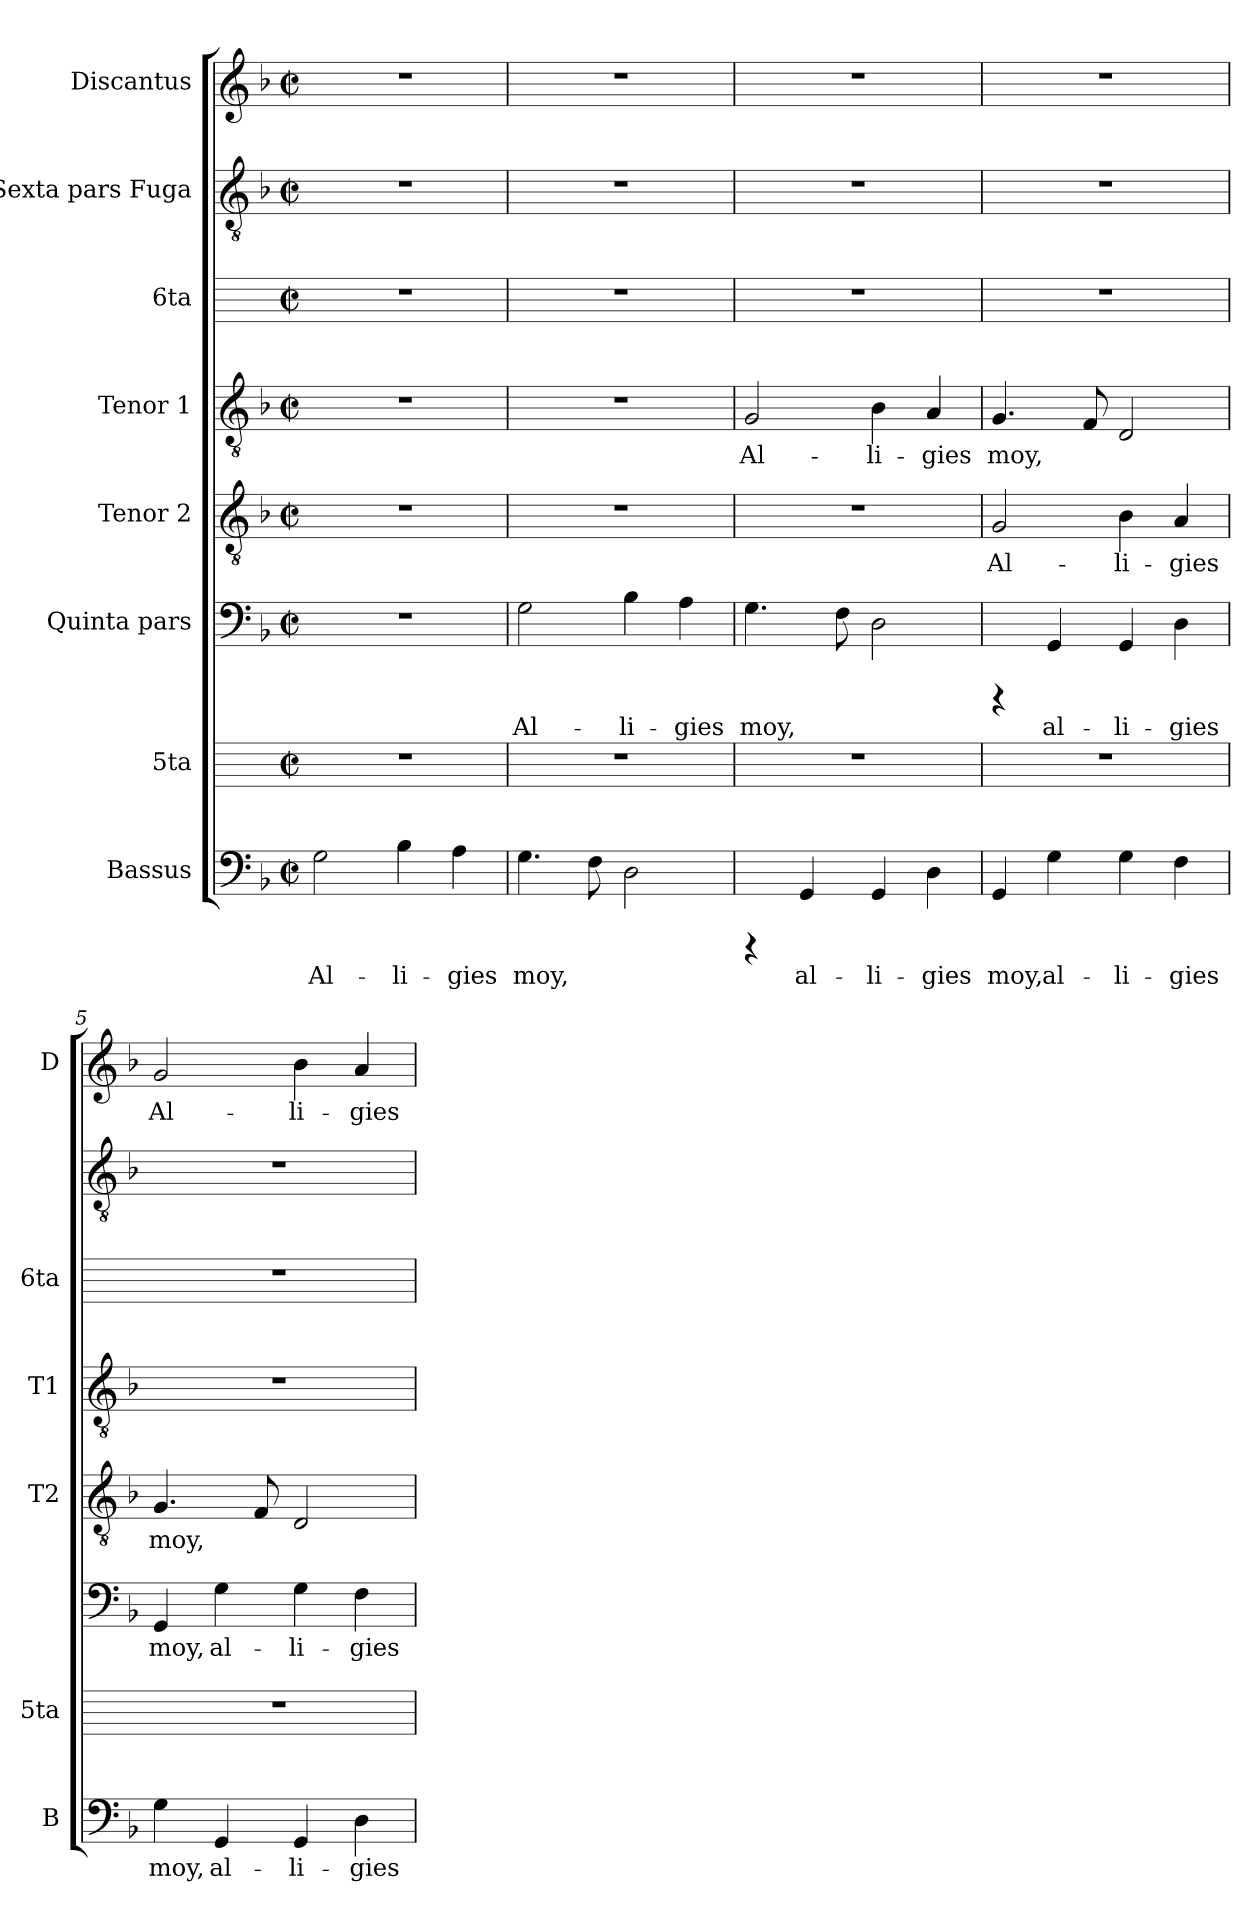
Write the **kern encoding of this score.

**kern	**text	**kern	**kern	**text	**kern	**text	**kern	**text	**kern	**kern	**kern	**text
*part8	*part8	*part7	*part6	*part6	*part5	*part5	*part4	*part4	*part3	*part2	*part1	*part1
*staff8	*staff8	*staff7	*staff6	*staff6	*staff5	*staff5	*staff4	*staff4	*staff3	*staff2	*staff1	*staff1
*I"Bassus	*	*I"5ta	*I"Quinta pars	*	*I"Tenor 2	*	*I"Tenor 1	*	*I"6ta	*I"Sexta pars  Fuga	*I"Discantus	*
*I'B	*	*I'5ta	*	*	*I'T2	*	*I'T1	*	*I'6ta	*	*I'D	*
!!LO:PB:g=z
*stria5	*	*stria5	*stria5	*	*stria5	*	*stria5	*	*stria5	*stria5	*stria5	*
*clefF4	*	*	*clefF4	*	*clefGv2	*	*clefGv2	*	*	*clefGv2	*clefG2	*
*k[b-]	*	*k[]	*k[b-]	*	*k[b-]	*	*k[b-]	*	*k[]	*k[b-]	*k[b-]	*
*F:	*	*C:	*F:	*	*F:	*	*F:	*	*C:	*F:	*F:	*
*M2/2	*	*M2/2	*M2/2	*	*M2/2	*	*M2/2	*	*M2/2	*M2/2	*M2/2	*
*met(c|)	*	*met(c|)	*met(c|)	*	*met(c|)	*	*met(c|)	*	*met(c|)	*met(c|)	*met(c|)	*
=1	=1	=1	=1	=1	=1	=1	=1	=1	=1	=1	=1	=1
!	!LO:LY:b:cj	!	!	!	!	!	!	!	!	!	!	!
2G\	Al-	1r	1r	.	1r	.	1r	.	1r	1r	1r	.
!	!LO:LY:b:cj	!	!	!	!	!	!	!	!	!	!	!
4B-\	-li-	.	.	.	.	.	.	.	.	.	.	.
!	!LO:LY:b:cj	!	!	!	!	!	!	!	!	!	!	!
4A\	-gies	.	.	.	.	.	.	.	.	.	.	.
=2	=2	=2	=2	=2	=2	=2	=2	=2	=2	=2	=2	=2
!	!LO:LY:b:cj	!	!	!LO:LY:b:cj	!	!	!	!	!	!	!	!
4.G\	moy,	1r	2G\	Al-	1r	.	1r	.	1r	1r	1r	.
!	!LO:LY:b:cj	!	!	!	!	!	!	!	!	!	!	!
8F\	.	.	.	.	.	.	.	.	.	.	.	.
!	!LO:LY:b:cj	!	!	!LO:LY:b:cj	!	!	!	!	!	!	!	!
2D\	.	.	4B-\	-li-	.	.	.	.	.	.	.	.
!	!	!	!	!LO:LY:b:cj	!	!	!	!	!	!	!	!
.	.	.	4A\	-gies	.	.	.	.	.	.	.	.
=3	=3	=3	=3	=3	=3	=3	=3	=3	=3	=3	=3	=3
!	!	!	!	!LO:LY:b:cj	!	!	!	!LO:LY:b:cj	!	!	!	!
4rCCC	.	1r	4.G\	moy,	1r	.	2G/	Al-	1r	1r	1r	.
!	!LO:LY:b:cj	!	!	!	!	!	!	!	!	!	!	!
4GG/	al-	.	.	.	.	.	.	.	.	.	.	.
!	!	!	!	!LO:LY:b:cj	!	!	!	!	!	!	!	!
.	.	.	8F\	.	.	.	.	.	.	.	.	.
!	!LO:LY:b:cj	!	!	!LO:LY:b:cj	!	!	!	!LO:LY:b:cj	!	!	!	!
4GG/	-li-	.	2D\	.	.	.	4B-\	-li-	.	.	.	.
!	!LO:LY:b:cj	!	!	!	!	!	!	!LO:LY:b:cj	!	!	!	!
4D\	-gies	.	.	.	.	.	4A/	-gies	.	.	.	.
=4	=4	=4	=4	=4	=4	=4	=4	=4	=4	=4	=4	=4
!	!LO:LY:b:cj	!	!	!	!	!LO:LY:b:cj	!	!LO:LY:b:cj	!	!	!	!
4GG/	moy,	1r	4rCCC	.	2G/	Al-	4.G/	moy,	1r	1r	1r	.
!	!LO:LY:b:cj	!	!	!LO:LY:b:cj	!	!	!	!	!	!	!	!
4G\	al-	.	4GG/	al-	.	.	.	.	.	.	.	.
!	!	!	!	!	!	!	!	!LO:LY:b:cj	!	!	!	!
.	.	.	.	.	.	.	8F/	.	.	.	.	.
!	!LO:LY:b:cj	!	!	!LO:LY:b:cj	!	!LO:LY:b:cj	!	!LO:LY:b:cj	!	!	!	!
4G\	-li-	.	4GG/	-li-	4B-\	-li-	2D/	.	.	.	.	.
!	!LO:LY:b:cj	!	!	!LO:LY:b:cj	!	!LO:LY:b:cj	!	!	!	!	!	!
4F\	-gies	.	4D\	-gies	4A/	-gies	.	.	.	.	.	.
=5	=5	=5	=5	=5	=5	=5	=5	=5	=5	=5	=5	=5
!	!LO:LY:b:cj	!	!	!LO:LY:b:cj	!	!LO:LY:b:cj	!	!	!	!	!	!LO:LY:b:cj
4G\	moy,	1r	4GG/	moy,	4.G/	moy,	1r	.	1r	1r	2g/	Al-
!	!LO:LY:b:cj	!	!	!LO:LY:b:cj	!	!	!	!	!	!	!	!
4GG/	al-	.	4G\	al-	.	.	.	.	.	.	.	.
!	!	!	!	!	!	!LO:LY:b:cj	!	!	!	!	!	!
.	.	.	.	.	8F/	.	.	.	.	.	.	.
!	!LO:LY:b:cj	!	!	!LO:LY:b:cj	!	!LO:LY:b:cj	!	!	!	!	!	!LO:LY:b:cj
4GG/	-li-	.	4G\	-li-	2D/	.	.	.	.	.	4b-\	-li-
!	!LO:LY:b:cj	!	!	!LO:LY:b:cj	!	!	!	!	!	!	!	!LO:LY:b:cj
4D\	-gies	.	4F\	-gies	.	.	.	.	.	.	4a/	-gies
=	=	=	=	=	=	=	=	=	=	=	=	=
*-	*-	*-	*-	*-	*-	*-	*-	*-	*-	*-	*-	*-
